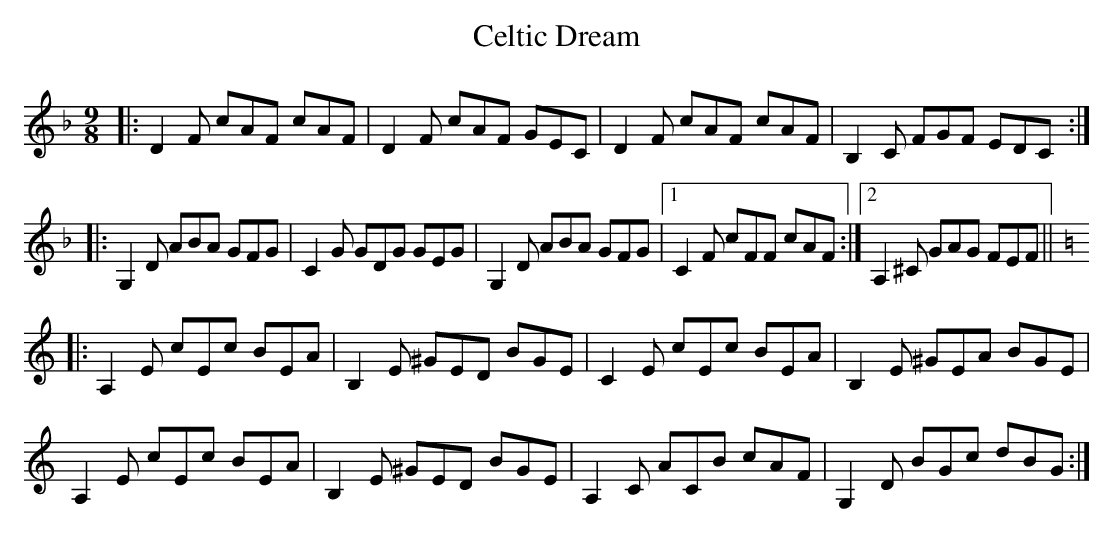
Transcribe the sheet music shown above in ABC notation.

X:1
T: Celtic Dream
M: 9/8
L: 1/8
K: Fmaj
|:D2 F cAF cAF|D2 F cAF GEC|D2 F cAF cAF|B,2 C FGF EDC:|
|:G,2 D ABA GFG|C2 G GDG GEG| G,2 D ABA GFG|1 C2 F cFF cAF:|2 A,2 ^C GAG FEF||[K:C]
|:A,2 E cEc BEA|B,2 E ^GED BGE|C2 E cEc BEA|B,2 E ^GEA BGE|
A,2 E cEc BEA|B,2 E ^GED BGE|A,2 C ACB cAF|G,2 D BGc dBG:|
